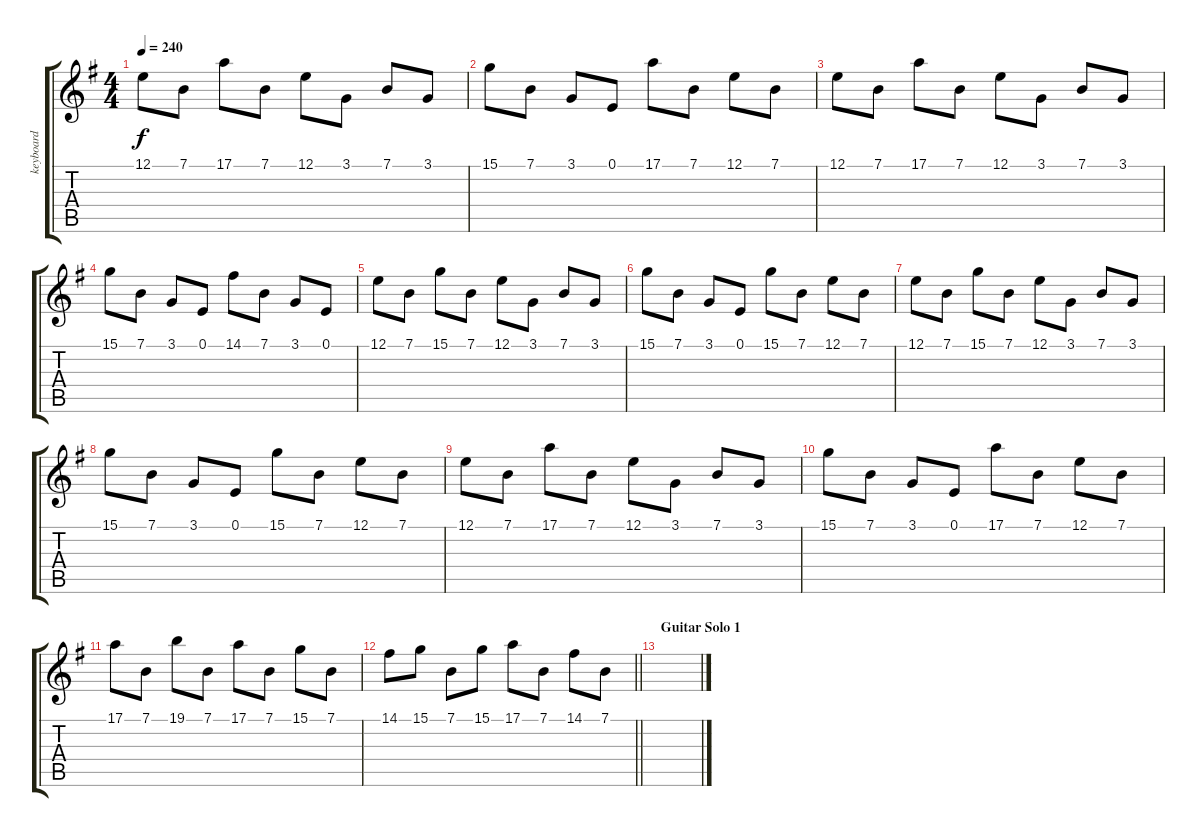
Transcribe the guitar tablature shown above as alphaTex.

\track ("keyboard" "keyboard") {instrument lead2sawtooth}
\staff {score tabs}
\tuning (E4 B3 G3 D3 A2 E2) {hide}
\ts (4 4)
\tempo 240
\clef g2
\ks eminor
12.1.8{dy f} 7.1.8 17.1.8 7.1.8 12.1.8 3.1.8 7.1.8 3.1.8 |
15.1.8 7.1.8 3.1.8 0.1.8 17.1.8 7.1.8 12.1.8 7.1.8 |
12.1.8 7.1.8 17.1.8 7.1.8 12.1.8 3.1.8 7.1.8 3.1.8 |
15.1.8 7.1.8 3.1.8 0.1.8 14.1.8 7.1.8 3.1.8 0.1.8 |
12.1.8 7.1.8 15.1.8 7.1.8 12.1.8 3.1.8 7.1.8 3.1.8 |
15.1.8 7.1.8 3.1.8 0.1.8 15.1.8 7.1.8 12.1.8 7.1.8 |
12.1.8 7.1.8 15.1.8 7.1.8 12.1.8 3.1.8 7.1.8 3.1.8 |
15.1.8 7.1.8 3.1.8 0.1.8 15.1.8 7.1.8 12.1.8 7.1.8 |
12.1.8 7.1.8 17.1.8 7.1.8 12.1.8 3.1.8 7.1.8 3.1.8 |
15.1.8 7.1.8 3.1.8 0.1.8 17.1.8 7.1.8 12.1.8 7.1.8 |
17.1.8 7.1.8 19.1.8 7.1.8 17.1.8 7.1.8 15.1.8 7.1.8 |
\barLineRight lightlight
14.1.8 15.1.8 7.1.8 15.1.8 17.1.8 7.1.8 14.1.8 7.1.8 |
\section ("" "Guitar Solo 1")
